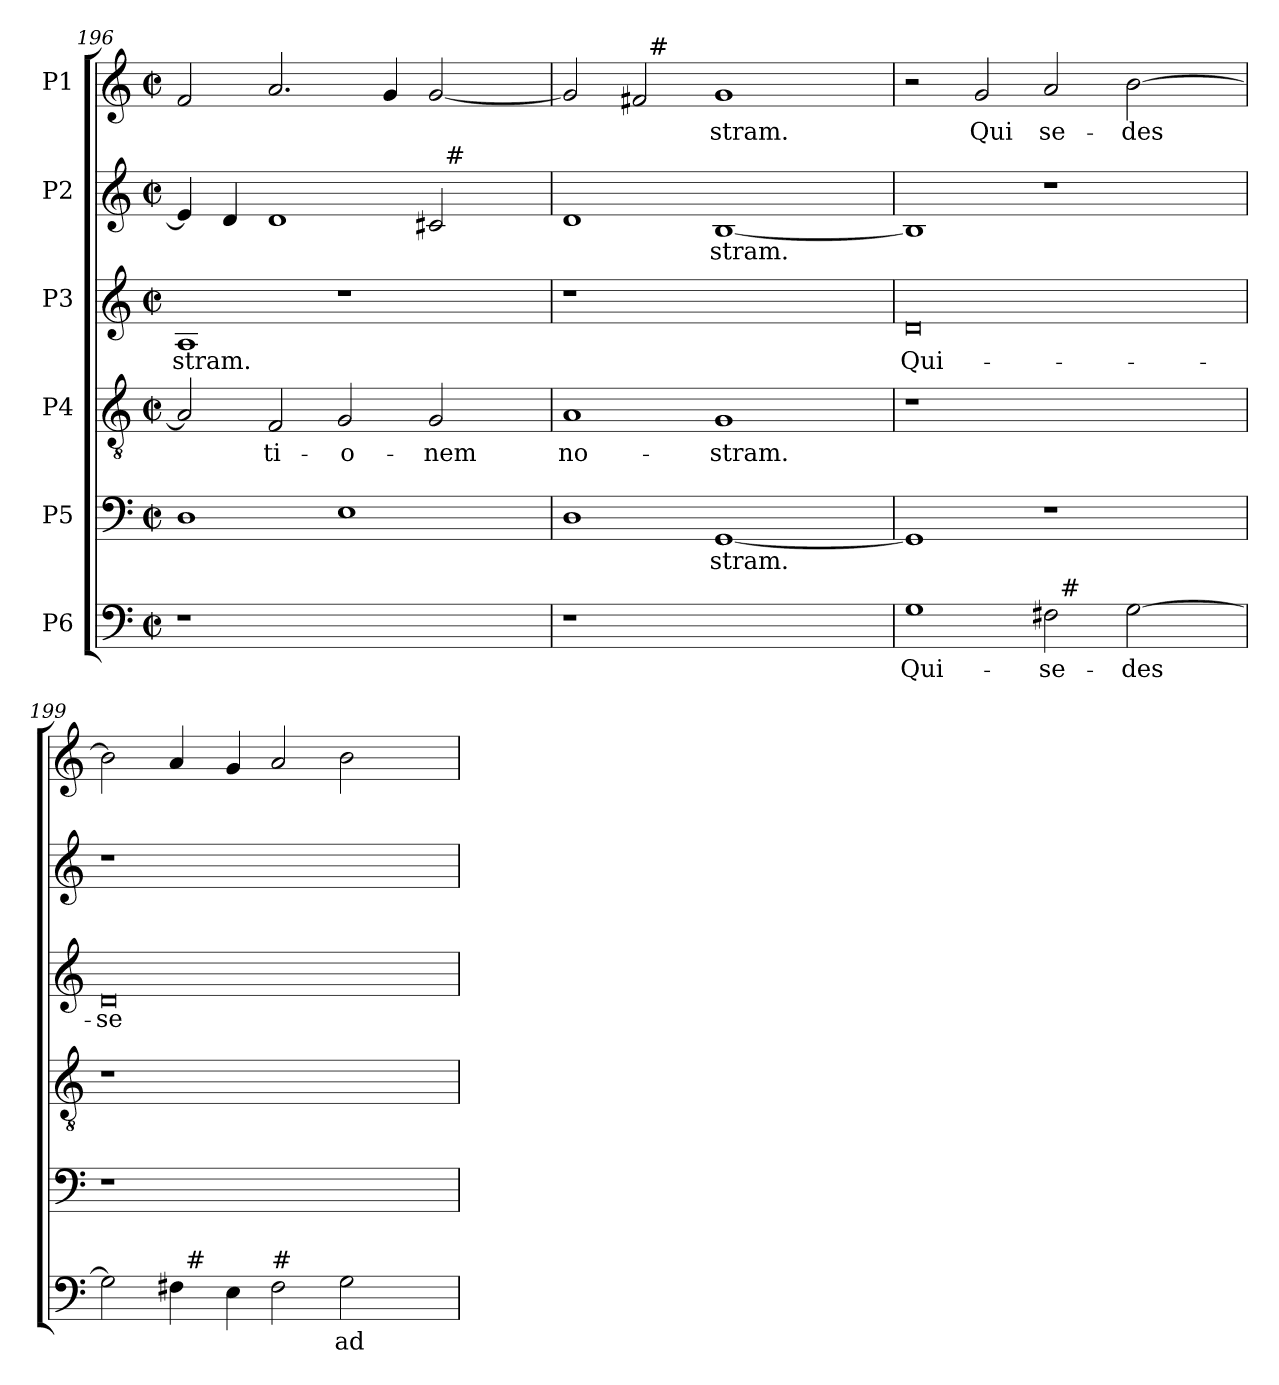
**kern	**text	**kern	**text	**kern	**text	**kern	**text	**kern	**text	**kern	**text
*part6	*part6	*part5	*part5	*part4	*part4	*part3	*part3	*part2	*part2	*part1	*part1
*staff6	*staff6	*staff5	*staff5	*staff4	*staff4	*staff3	*staff3	*staff2	*staff2	*staff1	*staff1
*I"P6	*	*I"P5	*	*I"P4	*	*I"P3	*	*I"P2	*	*I"P1	*
!!LO:LB:g=z
*clefF4	*	*clefF4	*	*clefGv2	*	*clefG2	*	*clefG2	*	*clefG2	*
*	*	*	*	*ITrd7c12	*	*	*	*	*	*	*
*k[]	*	*k[]	*	*k[]	*	*k[]	*	*k[]	*	*k[]	*
*C:	*	*C:	*	*C:	*	*C:	*	*C:	*	*C:	*
*M2/2	*	*M2/2	*	*M2/2	*	*M2/2	*	*M2/2	*	*M2/2	*
*met(c|)	*	*met(c|)	*	*met(c|)	*	*met(c|)	*	*met(c|)	*	*met(c|)	*
=196	=196	=196	=196	=196	=196	=196	=196	=196	=196	=196	=196
!LO:N:vis=1	!	!	!	!	!	!	!	!	!	!	!
!	!	!	!	!	!	!	!LO:LY:b:color=#000000	!	!	!	!
*	*	*	*	*	*	*	*	*^	*	*	*
1r	.	1Di	.	2AAi/]	.	1Ai	-stram.	4ei/]	1ryy	.	2fi/	.
.	.	.	.	.	.	.	.	4di/	.	.	.	.
!	!	!	!	!	!LO:LY:b:color=#000000	!	!	!	!	!	!	!
.	.	.	.	2FFi/	-ti-	.	.	1di	.	.	2.ai/	.
!	!	!	!	!	!LO:LY:b:color=#000000	!	!	!	!	!	!	!
1ryy	.	1Ei	.	2GGi/	-o-	1r	.	.	2ryy	.	.	.
.	.	.	.	.	.	.	.	.	.	.	4gi/	.
!	!	!	!	!	!LO:LY:b:color=#000000	!	!	!	!	!	!	!
.	.	.	.	2GGi/	-nem	.	.	2c#i/	32ryy	.	[2gi/	.
.	.	.	.	.	.	.	.	.	256ryy	.	.	.
!	!	!	!	!	!	!	!	!	!LO:TX:a:t=#	!	!	!
.	.	.	.	.	.	.	.	.	4ryy	.	.	.
.	.	.	.	.	.	.	.	.	8ryy	.	.	.
.	.	.	.	.	.	.	.	.	16ryy	.	.	.
.	.	.	.	.	.	.	.	.	64..ryy	.	.	.
=197	=197	=197	=197	=197	=197	=197	=197	=197	=197	=197	=197	=197
!LO:N:vis=1	!	!	!	!	!	!	!	!	!	!	!	!
*	*	*	*	*	*	*	*	*v	*v	*	*	*
*	*	*	*	*	*	*	*	*^	*	*	*
!	!	!	!	!	!LO:LY:b:color=#000000	!LO:N:vis=1	!	!	!	!	!	!
*	*	*	*	*	*	*	*	*v	*v	*	*^	*
1r	.	1Di	.	1AAi	no-	1r	.	1di	.	2gi/]	2ryy	.
.	.	.	.	.	.	.	.	.	.	2f#i/	32ryy	.
.	.	.	.	.	.	.	.	.	.	.	256ryy	.
!	!	!	!	!	!	!	!	!	!	!	!LO:TX:a:t=#	!
.	.	.	.	.	.	.	.	.	.	.	1ryy	.
!	!	!	!LO:LY:b:color=#000000	!	!	!	!	!	!	!	!	!
!	!	!	!	!	!LO:LY:b:color=#000000	!	!	!	!	!	!	!
!	!	!	!	!	!	!	!	!	!LO:LY:b:color=#000000	!	!	!
!	!	!	!	!	!	!	!	!	!	!	!	!LO:LY:b:color=#000000
1ryy	.	[1GGi	-stram.	1GGi	-stram.	1ryy	.	[1Bi	-stram.	1gi	.	-stram.
.	.	.	.	.	.	.	.	.	.	.	4ryy	.
.	.	.	.	.	.	.	.	.	.	.	8ryy	.
.	.	.	.	.	.	.	.	.	.	.	16ryy	.
.	.	.	.	.	.	.	.	.	.	.	64..ryy	.
*	*	*	*	*	*	*	*	*	*	*v	*v	*
=198	=198	=198	=198	=198	=198	=198	=198	=198	=198	=198	=198
*	*	*	*	*	*	*	*	*	*	*^	*
!	!LO:LY:b:color=#000000	!	!	!LO:N:vis=1	!	!	!	!	!	!	!	!
*	*	*	*	*	*	*	*	*	*	*v	*v	*
*	*	*	*	*	*	*	*	*	*	*^	*
!	!	!	!	!	!	!	!LO:LY:b:color=#000000	!	!	!	!	!
*^	*	*	*	*	*	*	*	*	*	*v	*v	*
1Gi	1ryy	Qui-	1GGi]	.	1r	.	0di	Qui-	1Bi]	.	2r	.
!	!	!	!	!	!	!	!	!	!	!	!	!LO:LY:b:color=#000000
.	.	.	.	.	.	.	.	.	.	.	2gi/	Qui
!	!	!LO:LY:b:color=#000000	!	!	!	!	!	!	!	!	!	!
!	!	!	!	!	!	!	!	!	!	!	!	!LO:LY:b:color=#000000
2F#i\	32ryy	-se-	1r	.	1ryy	.	.	.	1r	.	2ai/	se-
.	256ryy	.	.	.	.	.	.	.	.	.	.	.
!	!LO:TX:a:t=#	!	!	!	!	!	!	!	!	!	!	!
.	2ryy	.	.	.	.	.	.	.	.	.	.	.
!	!	!LO:LY:b:color=#000000	!	!	!	!	!	!	!	!	!	!
!	!	!	!	!	!	!	!	!	!	!	!	!LO:LY:b:color=#000000
[2Gi\	.	-des	.	.	.	.	.	.	.	.	[2bi\	-des
.	4ryy	.	.	.	.	.	.	.	.	.	.	.
.	8ryy	.	.	.	.	.	.	.	.	.	.	.
.	16ryy	.	.	.	.	.	.	.	.	.	.	.
.	64..ryy	.	.	.	.	.	.	.	.	.	.	.
=199	=199	=199	=199	=199	=199	=199	=199	=199	=199	=199	=199	=199
!	!	!	!LO:N:vis=1	!	!LO:N:vis=1	!	!	!	!	!	!	!
!	!	!	!	!	!	!	!	!LO:LY:b:color=#000000	!LO:N:vis=1	!	!	!
2Gi\]	2ryy	.	1r	.	1r	.	0di	-se-	1r	.	2bi\]	.
4F#i\	32ryy	.	.	.	.	.	.	.	.	.	4ai/	.
.	256ryy	.	.	.	.	.	.	.	.	.	.	.
!	!LO:TX:a:t=#	!	!	!	!	!	!	!	!	!	!	!
.	1ryy	.	.	.	.	.	.	.	.	.	.	.
4Ei\	.	.	.	.	.	.	.	.	.	.	4gi/	.
!LO:TX:a:t=#	!	!	!	!	!	!	!	!	!	!	!	!
2F#i\	.	.	1ryy	.	1ryy	.	.	.	1ryy	.	2ai/	.
!	!	!LO:LY:b:color=#000000	!	!	!	!	!	!	!	!	!	!
2Gi\	.	ad	.	.	.	.	.	.	.	.	2bi\	.
.	4ryy	.	.	.	.	.	.	.	.	.	.	.
.	8ryy	.	.	.	.	.	.	.	.	.	.	.
.	16ryy	.	.	.	.	.	.	.	.	.	.	.
.	64..ryy	.	.	.	.	.	.	.	.	.	.	.
*v	*v	*	*	*	*	*	*	*	*	*	*	*
=	=	=	=	=	=	=	=	=	=	=	=
*-	*-	*-	*-	*-	*-	*-	*-	*-	*-	*-	*-
